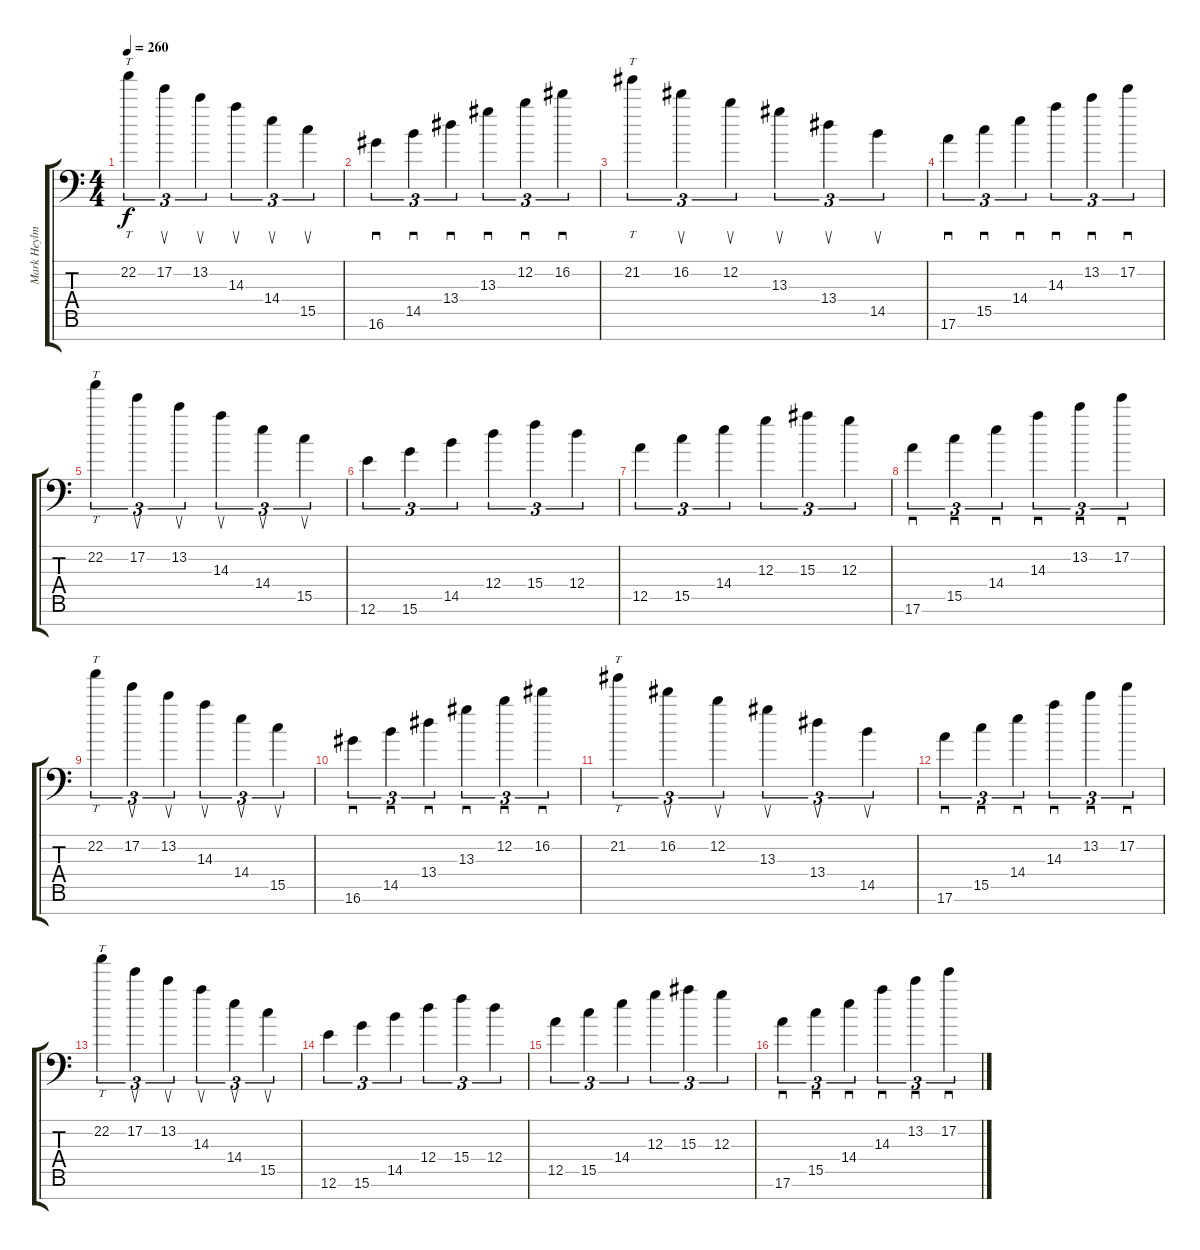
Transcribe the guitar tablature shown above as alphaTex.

\track ("Mark Heylmun" "Mark Heylm") {instrument distortionguitar}
\staff {score tabs}
\tuning (E4 B3 G3 D3 A2 E2 A1) {hide}
\ts (4 4)
\tempo 260
\clef f4
\ks c
22.2.4{tt tu (3 2) dy f} 17.2.4{su tu (3 2)} 13.2.4{su tu (3 2)} 14.3.4{su tu (3 2)} 14.4.4{su tu (3 2)} 15.5.4{su tu (3 2)} |
16.6.4{sd tu (3 2)} 14.5.4{sd tu (3 2)} 13.4.4{sd tu (3 2)} 13.3.4{sd tu (3 2)} 12.2.4{sd tu (3 2)} 16.2.4{sd tu (3 2)} |
21.2.4{tt tu (3 2)} 16.2.4{su tu (3 2)} 12.2.4{su tu (3 2)} 13.3.4{su tu (3 2)} 13.4.4{su tu (3 2)} 14.5.4{su tu (3 2)} |
17.6.4{sd tu (3 2)} 15.5.4{sd tu (3 2)} 14.4.4{sd tu (3 2)} 14.3.4{sd tu (3 2)} 13.2.4{sd tu (3 2)} 17.2.4{sd tu (3 2)} |
22.2.4{tt tu (3 2)} 17.2.4{su tu (3 2)} 13.2.4{su tu (3 2)} 14.3.4{su tu (3 2)} 14.4.4{su tu (3 2)} 15.5.4{su tu (3 2)} |
12.6.4{tu (3 2)} 15.6.4{tu (3 2)} 14.5.4{tu (3 2)} 12.4.4{tu (3 2)} 15.4.4{tu (3 2)} 12.4.4{tu (3 2)} |
12.5.4{tu (3 2)} 15.5.4{tu (3 2)} 14.4.4{tu (3 2)} 12.3.4{tu (3 2)} 15.3.4{tu (3 2)} 12.3.4{tu (3 2)} |
17.6.4{sd tu (3 2)} 15.5.4{sd tu (3 2)} 14.4.4{sd tu (3 2)} 14.3.4{sd tu (3 2)} 13.2.4{sd tu (3 2)} 17.2.4{sd tu (3 2)} |
22.2.4{tt tu (3 2)} 17.2.4{su tu (3 2)} 13.2.4{su tu (3 2)} 14.3.4{su tu (3 2)} 14.4.4{su tu (3 2)} 15.5.4{su tu (3 2)} |
16.6.4{sd tu (3 2)} 14.5.4{sd tu (3 2)} 13.4.4{sd tu (3 2)} 13.3.4{sd tu (3 2)} 12.2.4{sd tu (3 2)} 16.2.4{sd tu (3 2)} |
21.2.4{tt tu (3 2)} 16.2.4{su tu (3 2)} 12.2.4{su tu (3 2)} 13.3.4{su tu (3 2)} 13.4.4{su tu (3 2)} 14.5.4{su tu (3 2)} |
17.6.4{sd tu (3 2)} 15.5.4{sd tu (3 2)} 14.4.4{sd tu (3 2)} 14.3.4{sd tu (3 2)} 13.2.4{sd tu (3 2)} 17.2.4{sd tu (3 2)} |
22.2.4{tt tu (3 2)} 17.2.4{su tu (3 2)} 13.2.4{su tu (3 2)} 14.3.4{su tu (3 2)} 14.4.4{su tu (3 2)} 15.5.4{su tu (3 2)} |
12.6.4{tu (3 2)} 15.6.4{tu (3 2)} 14.5.4{tu (3 2)} 12.4.4{tu (3 2)} 15.4.4{tu (3 2)} 12.4.4{tu (3 2)} |
12.5.4{tu (3 2)} 15.5.4{tu (3 2)} 14.4.4{tu (3 2)} 12.3.4{tu (3 2)} 15.3.4{tu (3 2)} 12.3.4{tu (3 2)} |
17.6.4{sd tu (3 2)} 15.5.4{sd tu (3 2)} 14.4.4{sd tu (3 2)} 14.3.4{sd tu (3 2)} 13.2.4{sd tu (3 2)} 17.2.4{sd tu (3 2)}
